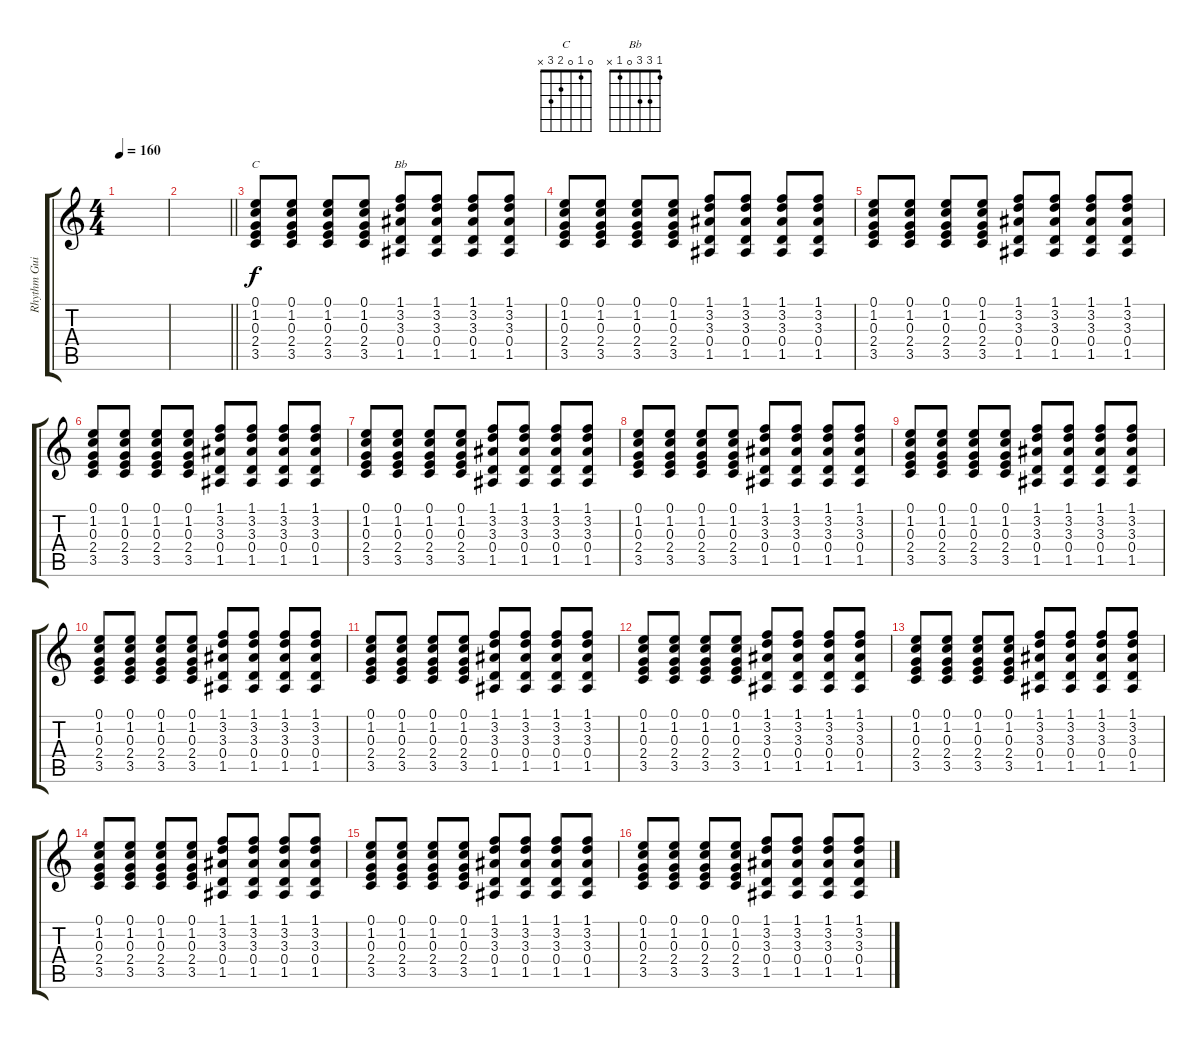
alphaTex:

\track ("Rhythm Guitar" "Rhythm Gui") {instrument acousticguitarsteel}
\staff {score tabs}
\tuning (E4 B3 G3 D3 A2 E2) {hide}
\chord ("C" 0 1 0 2 3 x)
\chord ("Bb" 1 3 3 0 1 x)
\ts (4 4)
\tempo 160
\clef g2
\ks c
|
\barLineRight lightlight
|
(0.1 1.2 0.3 2.4 3.5).8{ch "C"} (0.1 1.2 0.3 2.4 3.5).8 (0.1 1.2 0.3 2.4 3.5).8 (0.1 1.2 0.3 2.4 3.5).8 (1.1 3.2 3.3 0.4 1.5).8{ch "Bb"} (1.1 3.2 3.3 0.4 1.5).8 (1.1 3.2 3.3 0.4 1.5).8 (1.1 3.2 3.3 0.4 1.5).8 |
(0.1 1.2 0.3 2.4 3.5).8 (0.1 1.2 0.3 2.4 3.5).8 (0.1 1.2 0.3 2.4 3.5).8 (0.1 1.2 0.3 2.4 3.5).8 (1.1 3.2 3.3 0.4 1.5).8 (1.1 3.2 3.3 0.4 1.5).8 (1.1 3.2 3.3 0.4 1.5).8 (1.1 3.2 3.3 0.4 1.5).8 |
(0.1 1.2 0.3 2.4 3.5).8 (0.1 1.2 0.3 2.4 3.5).8 (0.1 1.2 0.3 2.4 3.5).8 (0.1 1.2 0.3 2.4 3.5).8 (1.1 3.2 3.3 0.4 1.5).8 (1.1 3.2 3.3 0.4 1.5).8 (1.1 3.2 3.3 0.4 1.5).8 (1.1 3.2 3.3 0.4 1.5).8 |
(0.1 1.2 0.3 2.4 3.5).8 (0.1 1.2 0.3 2.4 3.5).8 (0.1 1.2 0.3 2.4 3.5).8 (0.1 1.2 0.3 2.4 3.5).8 (1.1 3.2 3.3 0.4 1.5).8 (1.1 3.2 3.3 0.4 1.5).8 (1.1 3.2 3.3 0.4 1.5).8 (1.1 3.2 3.3 0.4 1.5).8 |
(0.1 1.2 0.3 2.4 3.5).8 (0.1 1.2 0.3 2.4 3.5).8 (0.1 1.2 0.3 2.4 3.5).8 (0.1 1.2 0.3 2.4 3.5).8 (1.1 3.2 3.3 0.4 1.5).8 (1.1 3.2 3.3 0.4 1.5).8 (1.1 3.2 3.3 0.4 1.5).8 (1.1 3.2 3.3 0.4 1.5).8 |
(0.1 1.2 0.3 2.4 3.5).8 (0.1 1.2 0.3 2.4 3.5).8 (0.1 1.2 0.3 2.4 3.5).8 (0.1 1.2 0.3 2.4 3.5).8 (1.1 3.2 3.3 0.4 1.5).8 (1.1 3.2 3.3 0.4 1.5).8 (1.1 3.2 3.3 0.4 1.5).8 (1.1 3.2 3.3 0.4 1.5).8 |
(0.1 1.2 0.3 2.4 3.5).8 (0.1 1.2 0.3 2.4 3.5).8 (0.1 1.2 0.3 2.4 3.5).8 (0.1 1.2 0.3 2.4 3.5).8 (1.1 3.2 3.3 0.4 1.5).8 (1.1 3.2 3.3 0.4 1.5).8 (1.1 3.2 3.3 0.4 1.5).8 (1.1 3.2 3.3 0.4 1.5).8 |
(0.1 1.2 0.3 2.4 3.5).8 (0.1 1.2 0.3 2.4 3.5).8 (0.1 1.2 0.3 2.4 3.5).8 (0.1 1.2 0.3 2.4 3.5).8 (1.1 3.2 3.3 0.4 1.5).8 (1.1 3.2 3.3 0.4 1.5).8 (1.1 3.2 3.3 0.4 1.5).8 (1.1 3.2 3.3 0.4 1.5).8 |
(0.1 1.2 0.3 2.4 3.5).8 (0.1 1.2 0.3 2.4 3.5).8 (0.1 1.2 0.3 2.4 3.5).8 (0.1 1.2 0.3 2.4 3.5).8 (1.1 3.2 3.3 0.4 1.5).8 (1.1 3.2 3.3 0.4 1.5).8 (1.1 3.2 3.3 0.4 1.5).8 (1.1 3.2 3.3 0.4 1.5).8 |
(0.1 1.2 0.3 2.4 3.5).8 (0.1 1.2 0.3 2.4 3.5).8 (0.1 1.2 0.3 2.4 3.5).8 (0.1 1.2 0.3 2.4 3.5).8 (1.1 3.2 3.3 0.4 1.5).8 (1.1 3.2 3.3 0.4 1.5).8 (1.1 3.2 3.3 0.4 1.5).8 (1.1 3.2 3.3 0.4 1.5).8 |
(0.1 1.2 0.3 2.4 3.5).8 (0.1 1.2 0.3 2.4 3.5).8 (0.1 1.2 0.3 2.4 3.5).8 (0.1 1.2 0.3 2.4 3.5).8 (1.1 3.2 3.3 0.4 1.5).8 (1.1 3.2 3.3 0.4 1.5).8 (1.1 3.2 3.3 0.4 1.5).8 (1.1 3.2 3.3 0.4 1.5).8 |
(0.1 1.2 0.3 2.4 3.5).8 (0.1 1.2 0.3 2.4 3.5).8 (0.1 1.2 0.3 2.4 3.5).8 (0.1 1.2 0.3 2.4 3.5).8 (1.1 3.2 3.3 0.4 1.5).8 (1.1 3.2 3.3 0.4 1.5).8 (1.1 3.2 3.3 0.4 1.5).8 (1.1 3.2 3.3 0.4 1.5).8 |
(0.1 1.2 0.3 2.4 3.5).8 (0.1 1.2 0.3 2.4 3.5).8 (0.1 1.2 0.3 2.4 3.5).8 (0.1 1.2 0.3 2.4 3.5).8 (1.1 3.2 3.3 0.4 1.5).8 (1.1 3.2 3.3 0.4 1.5).8 (1.1 3.2 3.3 0.4 1.5).8 (1.1 3.2 3.3 0.4 1.5).8 |
(0.1 1.2 0.3 2.4 3.5).8 (0.1 1.2 0.3 2.4 3.5).8 (0.1 1.2 0.3 2.4 3.5).8 (0.1 1.2 0.3 2.4 3.5).8 (1.1 3.2 3.3 0.4 1.5).8 (1.1 3.2 3.3 0.4 1.5).8 (1.1 3.2 3.3 0.4 1.5).8 (1.1 3.2 3.3 0.4 1.5).8
